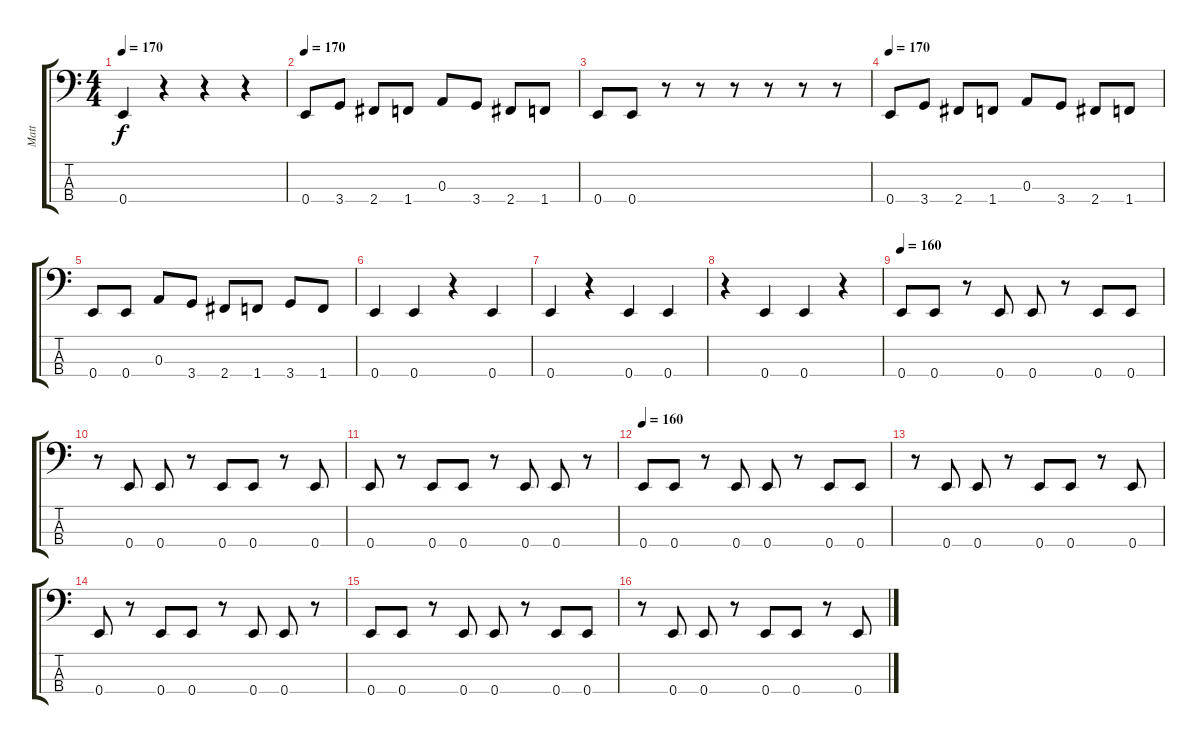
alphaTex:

\track ("Matt" "Matt") {instrument electricbassfinger}
\staff {score tabs}
\tuning (Eb2 D2 A1 E1) {hide}
\ts (4 4)
\tempo 170
\clef f4
\ks c
0.4.4{dy f} r.4 r.4 r.4 |
\tempo 170
0.4.8 3.4.8 2.4.8 1.4.8 0.3.8 3.4.8 2.4.8 1.4.8 |
0.4.8 0.4.8 r.8 r.8 r.8 r.8 r.8 r.8 |
\tempo 170
0.4.8 3.4.8 2.4.8 1.4.8 0.3.8 3.4.8 2.4.8 1.4.8 |
0.4.8 0.4.8 0.3.8 3.4.8 2.4.8 1.4.8 3.4.8 1.4.8 |
0.4.4 0.4.4 r.4 0.4.4 |
0.4.4 r.4 0.4.4 0.4.4 |
r.4 0.4.4 0.4.4 r.4 |
\tempo 160
0.4.8 0.4.8 r.8 0.4.8 0.4.8 r.8 0.4.8 0.4.8 |
r.8 0.4.8 0.4.8 r.8 0.4.8 0.4.8 r.8 0.4.8 |
0.4.8 r.8 0.4.8 0.4.8 r.8 0.4.8 0.4.8 r.8 |
\tempo 160
0.4.8 0.4.8 r.8 0.4.8 0.4.8 r.8 0.4.8 0.4.8 |
r.8 0.4.8 0.4.8 r.8 0.4.8 0.4.8 r.8 0.4.8 |
0.4.8 r.8 0.4.8 0.4.8 r.8 0.4.8 0.4.8 r.8 |
0.4.8 0.4.8 r.8 0.4.8 0.4.8 r.8 0.4.8 0.4.8 |
r.8 0.4.8 0.4.8 r.8 0.4.8 0.4.8 r.8 0.4.8
